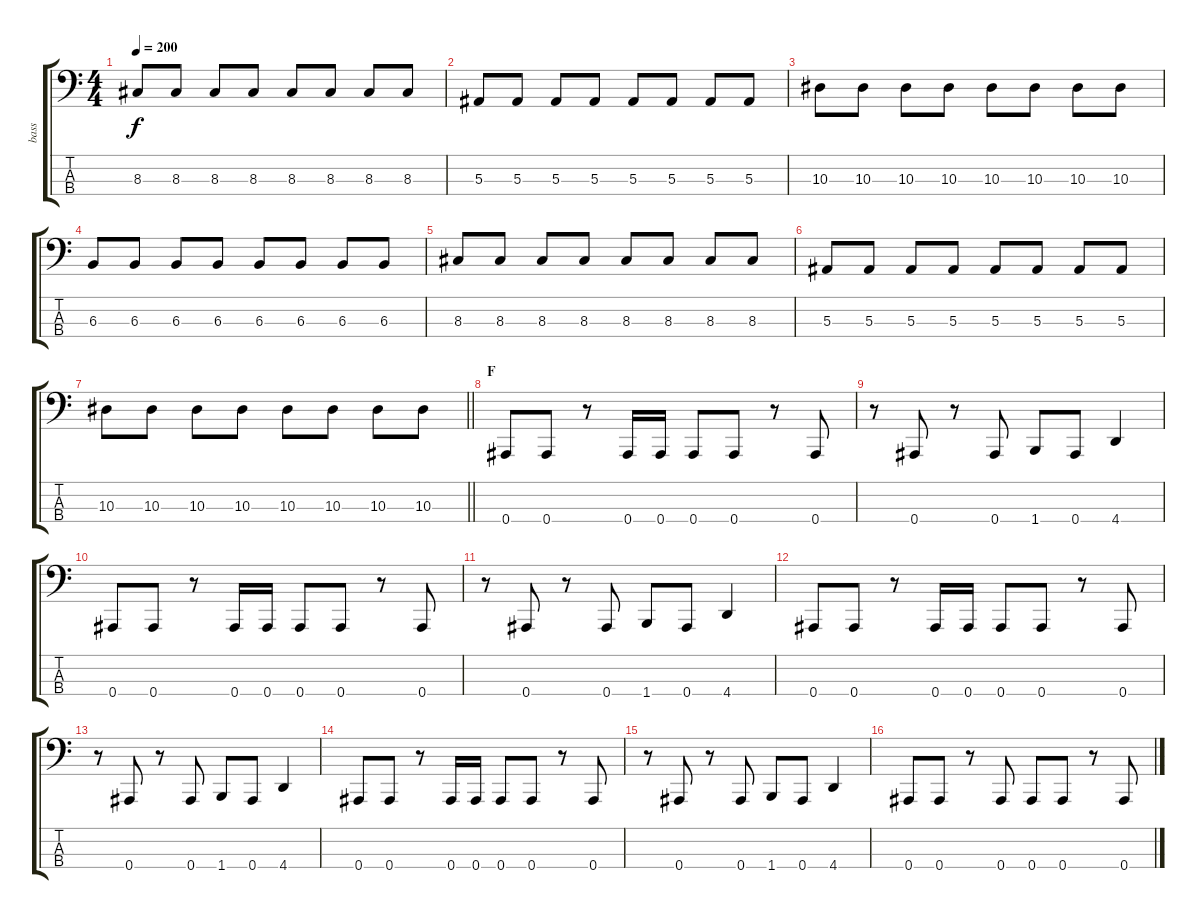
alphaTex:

\track ("bass" "bass") {instrument electricbassfinger}
\staff {score tabs}
\tuning (Eb2 Bb1 F1 Bb0) {hide}
\ts (4 4)
\tempo 200
\clef f4
\ks c
8.3.8{dy f} 8.3.8 8.3.8 8.3.8 8.3.8 8.3.8 8.3.8 8.3.8 |
5.3.8 5.3.8 5.3.8 5.3.8 5.3.8 5.3.8 5.3.8 5.3.8 |
10.3.8 10.3.8 10.3.8 10.3.8 10.3.8 10.3.8 10.3.8 10.3.8 |
6.3.8 6.3.8 6.3.8 6.3.8 6.3.8 6.3.8 6.3.8 6.3.8 |
8.3.8 8.3.8 8.3.8 8.3.8 8.3.8 8.3.8 8.3.8 8.3.8 |
5.3.8 5.3.8 5.3.8 5.3.8 5.3.8 5.3.8 5.3.8 5.3.8 |
\barLineRight lightlight
10.3.8 10.3.8 10.3.8 10.3.8 10.3.8 10.3.8 10.3.8 10.3.8 |
\section ("" "F")
0.4.8 0.4.8 r.8 0.4.16 0.4.16 0.4.8 0.4.8 r.8 0.4.8 |
r.8 0.4.8 r.8 0.4.8 1.4.8 0.4.8 4.4.4 |
0.4.8 0.4.8 r.8 0.4.16 0.4.16 0.4.8 0.4.8 r.8 0.4.8 |
r.8 0.4.8 r.8 0.4.8 1.4.8 0.4.8 4.4.4 |
0.4.8 0.4.8 r.8 0.4.16 0.4.16 0.4.8 0.4.8 r.8 0.4.8 |
r.8 0.4.8 r.8 0.4.8 1.4.8 0.4.8 4.4.4 |
0.4.8 0.4.8 r.8 0.4.16 0.4.16 0.4.8 0.4.8 r.8 0.4.8 |
r.8 0.4.8 r.8 0.4.8 1.4.8 0.4.8 4.4.4 |
0.4.8 0.4.8 r.8 0.4.8 0.4.8 0.4.8 r.8 0.4.8
